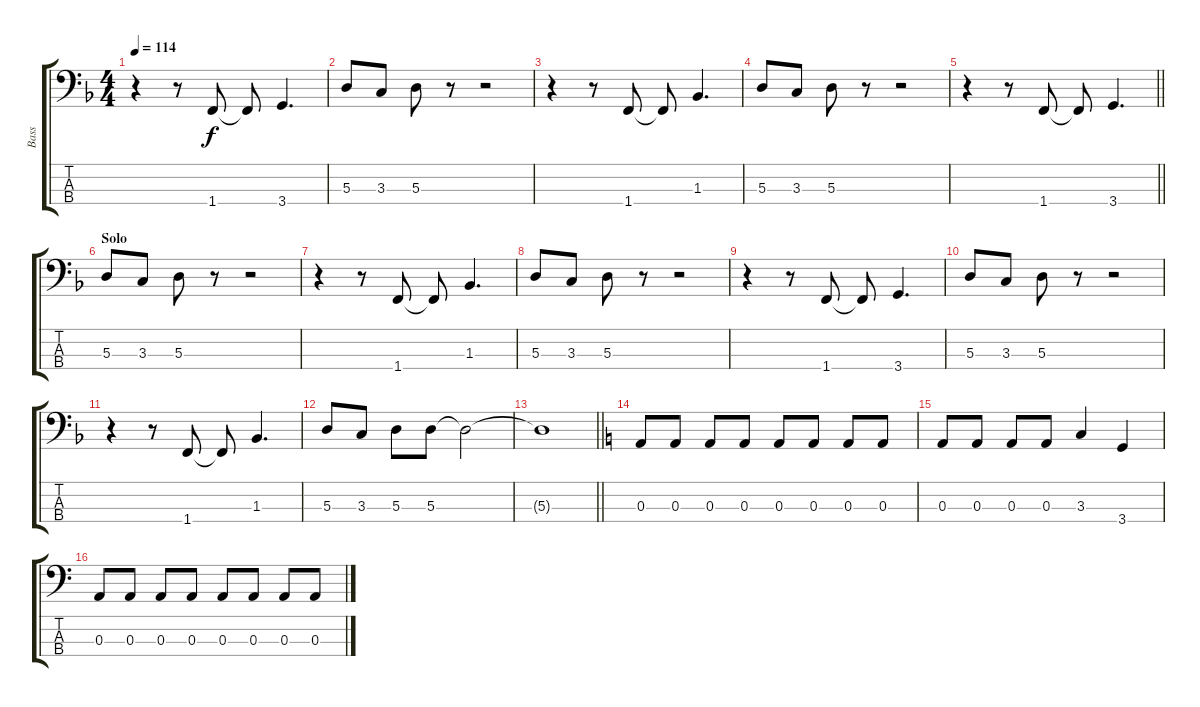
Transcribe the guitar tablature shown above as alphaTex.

\track ("Bass" "Bass") {instrument electricbasspick}
\staff {score tabs}
\tuning (G2 D2 A1 E1) {hide}
\ts (4 4)
\tempo 114
\clef f4
\ks dminor
r.4{dy f} r.8 1.4.8 1.4{t}.8 3.4.4{d} |
5.3.8 3.3.8 5.3.8 r.8 r.2 |
r.4 r.8 1.4.8 1.4{t}.8 1.3.4{d} |
5.3.8 3.3.8 5.3.8 r.8 r.2 |
\barLineRight lightlight
r.4 r.8 1.4.8 1.4{t}.8 3.4.4{d} |
\section ("" "Solo")
5.3.8 3.3.8 5.3.8 r.8 r.2 |
r.4 r.8 1.4.8 1.4{t}.8 1.3.4{d} |
5.3.8 3.3.8 5.3.8 r.8 r.2 |
r.4 r.8 1.4.8 1.4{t}.8 3.4.4{d} |
5.3.8 3.3.8 5.3.8 r.8 r.2 |
r.4 r.8 1.4.8 1.4{t}.8 1.3.4{d} |
5.3.8 3.3.8 5.3.8 5.3.8 5.3{t}.2 |
\barLineRight lightlight
5.3{t}.1 |
\ks aminor
0.3.8 0.3.8 0.3.8 0.3.8 0.3.8 0.3.8 0.3.8 0.3.8 |
0.3.8 0.3.8 0.3.8 0.3.8 3.3.4 3.4.4 |
0.3.8 0.3.8 0.3.8 0.3.8 0.3.8 0.3.8 0.3.8 0.3.8
